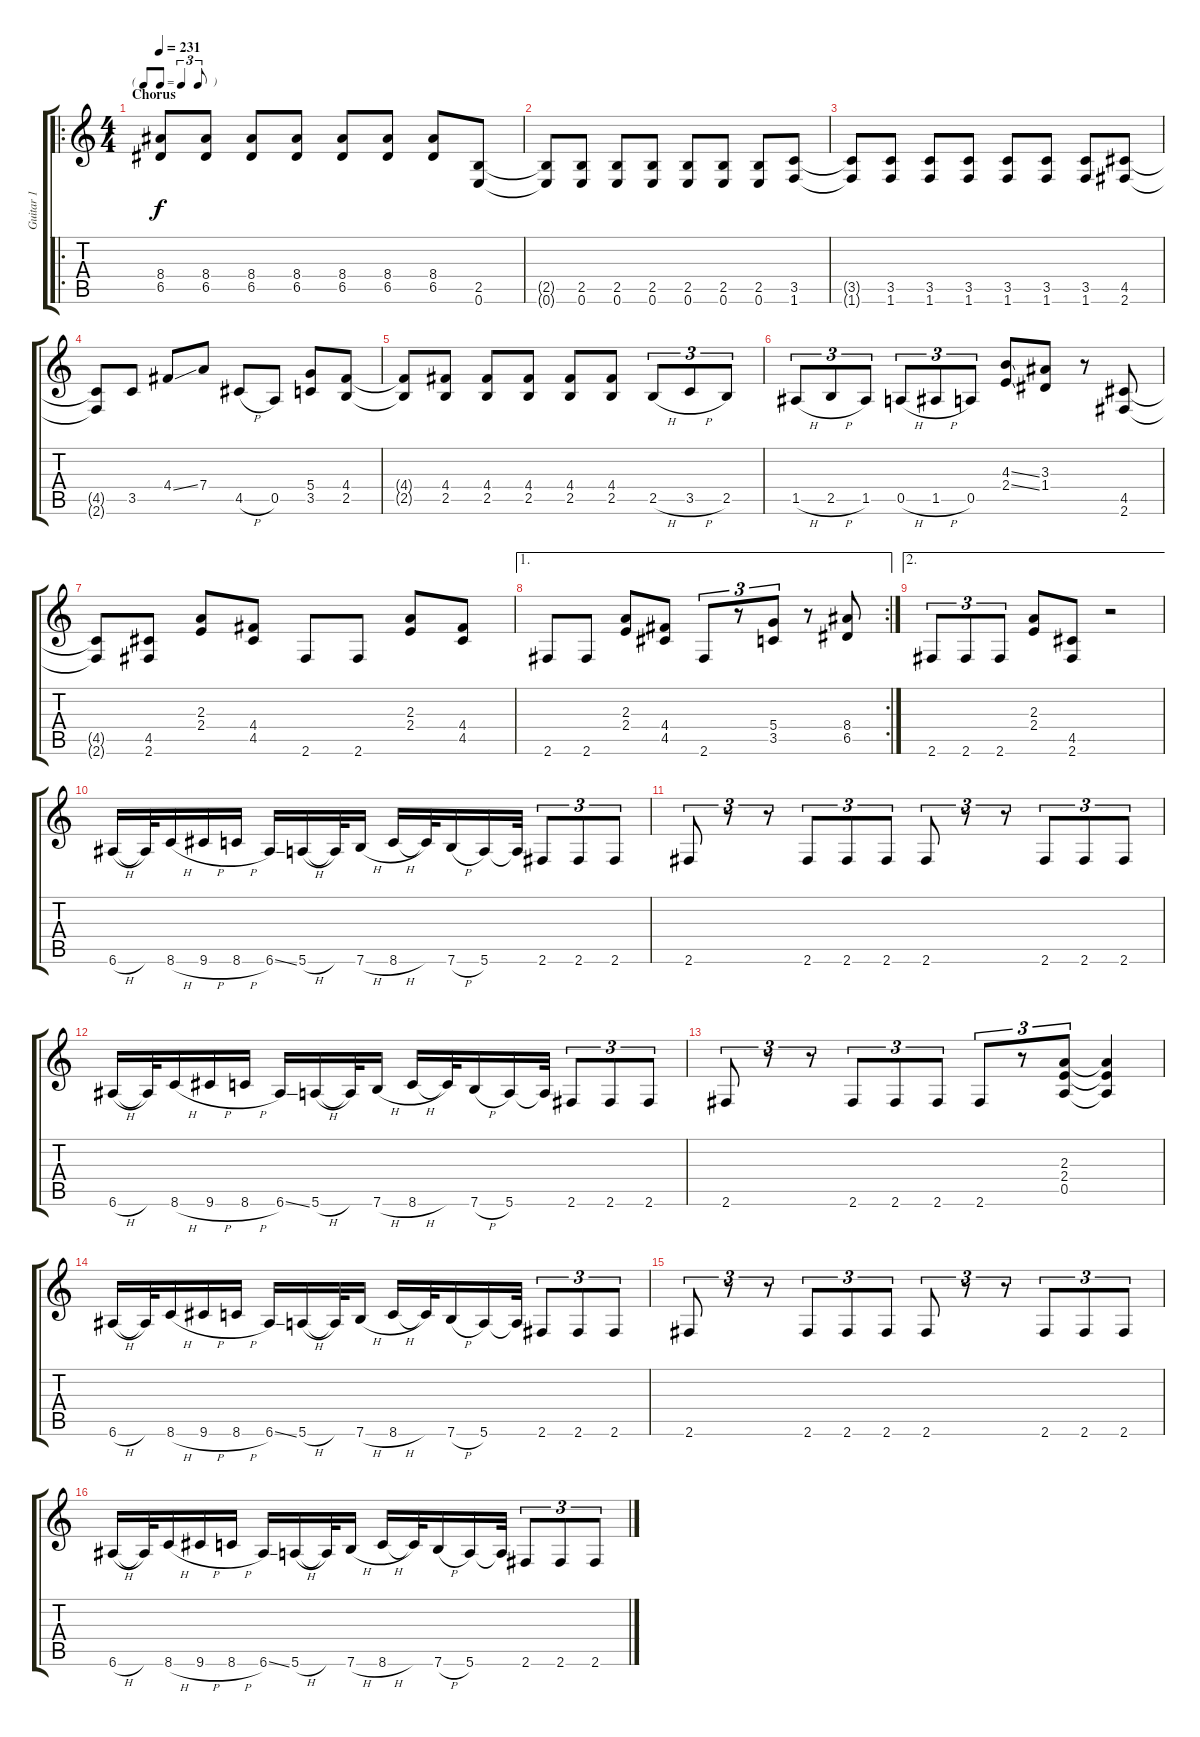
\track ("Guitar 1" "Guitar 1") {instrument overdrivenguitar}
\staff {score tabs}
\tuning (E4 B3 G3 D3 A2 E2) {hide}
\ro
\ts (4 4)
\tf triplet8th
\section ("" "Chorus")
\tempo 231
\clef g2
\ks c
(8.4{t} 6.5{t}).8{dy f} (8.4 6.5).8 (8.4 6.5).8 (8.4 6.5).8 (8.4 6.5).8 (8.4 6.5).8 (8.4 6.5).8 (2.5 0.6).8 |
(2.5{t} 0.6{t}).8 (2.5 0.6).8 (2.5 0.6).8 (2.5 0.6).8 (2.5 0.6).8 (2.5 0.6).8 (2.5 0.6).8 (3.5 1.6).8 |
(3.5{t} 1.6{t}).8 (3.5 1.6).8 (3.5 1.6).8 (3.5 1.6).8 (3.5 1.6).8 (3.5 1.6).8 (3.5 1.6).8 (4.5 2.6).8 |
(4.5{t} 2.6{t}).8 3.5.8 4.4{ss}.8 7.4.8 4.5{h}.8 0.5.8 (5.4 3.5).8 (4.4 2.5).8 |
(4.4{t} 2.5{t}).8 (4.4 2.5).8 (4.4 2.5).8 (4.4 2.5).8 (4.4 2.5).8 (4.4 2.5).8 2.5{h}.8{tu (3 2)} 3.5{h}.8{tu (3 2)} 2.5.8{tu (3 2)} |
1.5{h}.8{tu (3 2)} 2.5{h}.8{tu (3 2)} 1.5.8{tu (3 2)} 0.5{h}.8{tu (3 2)} 1.5{h}.8{tu (3 2)} 0.5.8{tu (3 2)} (4.3{ss} 2.4{ss}).8 (3.3 1.4).8 r.8 (4.5 2.6).8 |
(4.5{t} 2.6{t}).8 (4.5 2.6).8 (2.3 2.4).8 (4.4 4.5).8 2.6.8 2.6.8 (2.3 2.4).8 (4.4 4.5).8 |
\ae 1
\rc 2
2.6.8 2.6.8 (2.3 2.4).8 (4.4 4.5).8 2.6.8{tu (3 2)} r.8{tu (3 2)} (5.4 3.5).8{tu (3 2)} r.8 (8.4 6.5).8 |
\ae 2
2.6.8{tu (3 2)} 2.6.8{tu (3 2)} 2.6.8{tu (3 2)} (2.3 2.4).8 (4.5 2.6).8 r.2 |
6.6{h}.16 6.6{t}.32 8.6{h}.16 9.6{h}.16 8.6{h}.16 6.6{ss}.16 5.6{h}.16 5.6{t}.32 7.6{h}.16 8.6{h}.16 8.6{t}.32 7.6{h}.16 5.6.16 5.6{t}.32 2.6.8{tu (3 2)} 2.6.8{tu (3 2)} 2.6.8{tu (3 2)} |
2.6.8{tu (3 2)} r.8{tu (3 2)} r.8{tu (3 2)} 2.6.8{tu (3 2)} 2.6.8{tu (3 2)} 2.6.8{tu (3 2)} 2.6.8{tu (3 2)} r.8{tu (3 2)} r.8{tu (3 2)} 2.6.8{tu (3 2)} 2.6.8{tu (3 2)} 2.6.8{tu (3 2)} |
6.6{h}.16 6.6{t}.32 8.6{h}.16 9.6{h}.16 8.6{h}.16 6.6{ss}.16 5.6{h}.16 5.6{t}.32 7.6{h}.16 8.6{h}.16 8.6{t}.32 7.6{h}.16 5.6.16 5.6{t}.32 2.6.8{tu (3 2)} 2.6.8{tu (3 2)} 2.6.8{tu (3 2)} |
2.6.8{tu (3 2)} r.8{tu (3 2)} r.8{tu (3 2)} 2.6.8{tu (3 2)} 2.6.8{tu (3 2)} 2.6.8{tu (3 2)} 2.6.8{tu (3 2)} r.8{tu (3 2)} (2.3 2.4 0.5).8{tu (3 2)} (2.3{t} 2.4{t} 0.5{t}).4 |
6.6{h}.16 6.6{t}.32 8.6{h}.16 9.6{h}.16 8.6{h}.16 6.6{ss}.16 5.6{h}.16 5.6{t}.32 7.6{h}.16 8.6{h}.16 8.6{t}.32 7.6{h}.16 5.6.16 5.6{t}.32 2.6.8{tu (3 2)} 2.6.8{tu (3 2)} 2.6.8{tu (3 2)} |
2.6.8{tu (3 2)} r.8{tu (3 2)} r.8{tu (3 2)} 2.6.8{tu (3 2)} 2.6.8{tu (3 2)} 2.6.8{tu (3 2)} 2.6.8{tu (3 2)} r.8{tu (3 2)} r.8{tu (3 2)} 2.6.8{tu (3 2)} 2.6.8{tu (3 2)} 2.6.8{tu (3 2)} |
6.6{h}.16 6.6{t}.32 8.6{h}.16 9.6{h}.16 8.6{h}.16 6.6{ss}.16 5.6{h}.16 5.6{t}.32 7.6{h}.16 8.6{h}.16 8.6{t}.32 7.6{h}.16 5.6.16 5.6{t}.32 2.6.8{tu (3 2)} 2.6.8{tu (3 2)} 2.6.8{tu (3 2)}
